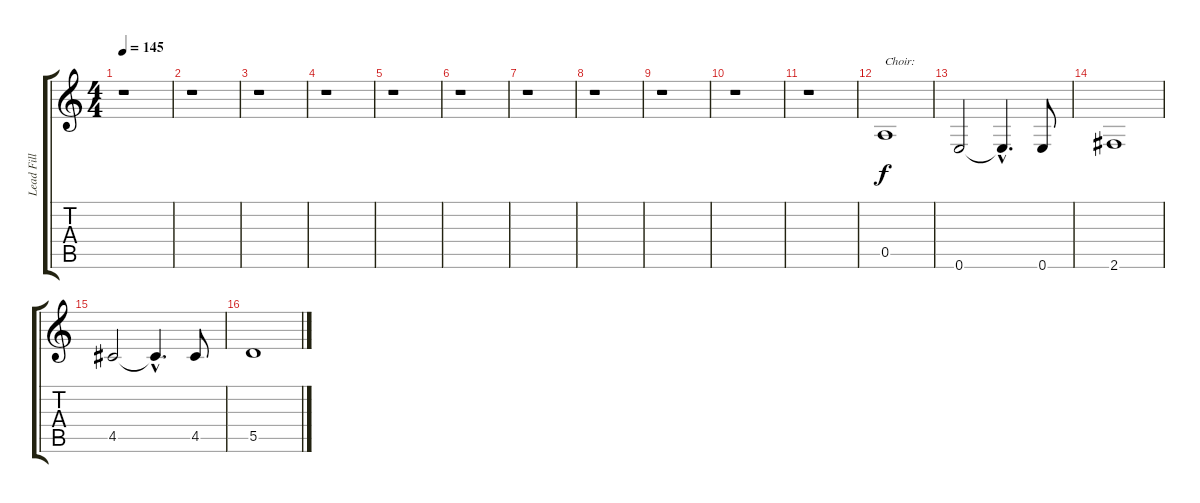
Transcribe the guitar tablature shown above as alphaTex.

\track ("Lead Fill" "Lead Fill") {instrument distortionguitar}
\staff {score tabs}
\tuning (E4 B3 G3 D3 A2 E2) {hide}
\ts (4 4)
\tempo 145
\clef g2
\ks c
r.1{dy f} |
r.1 |
r.1 |
r.1 |
r.1 |
r.1 |
r.1 |
r.1 |
r.1 |
r.1 |
r.1 |
0.5.1{txt "Choir:" volume 8 instrument choiraahs} |
0.6.2 0.6{hac t}.4{d} 0.6.8 |
2.6.1 |
4.5.2 4.5{hac t}.4{d} 4.5.8 |
5.5.1
